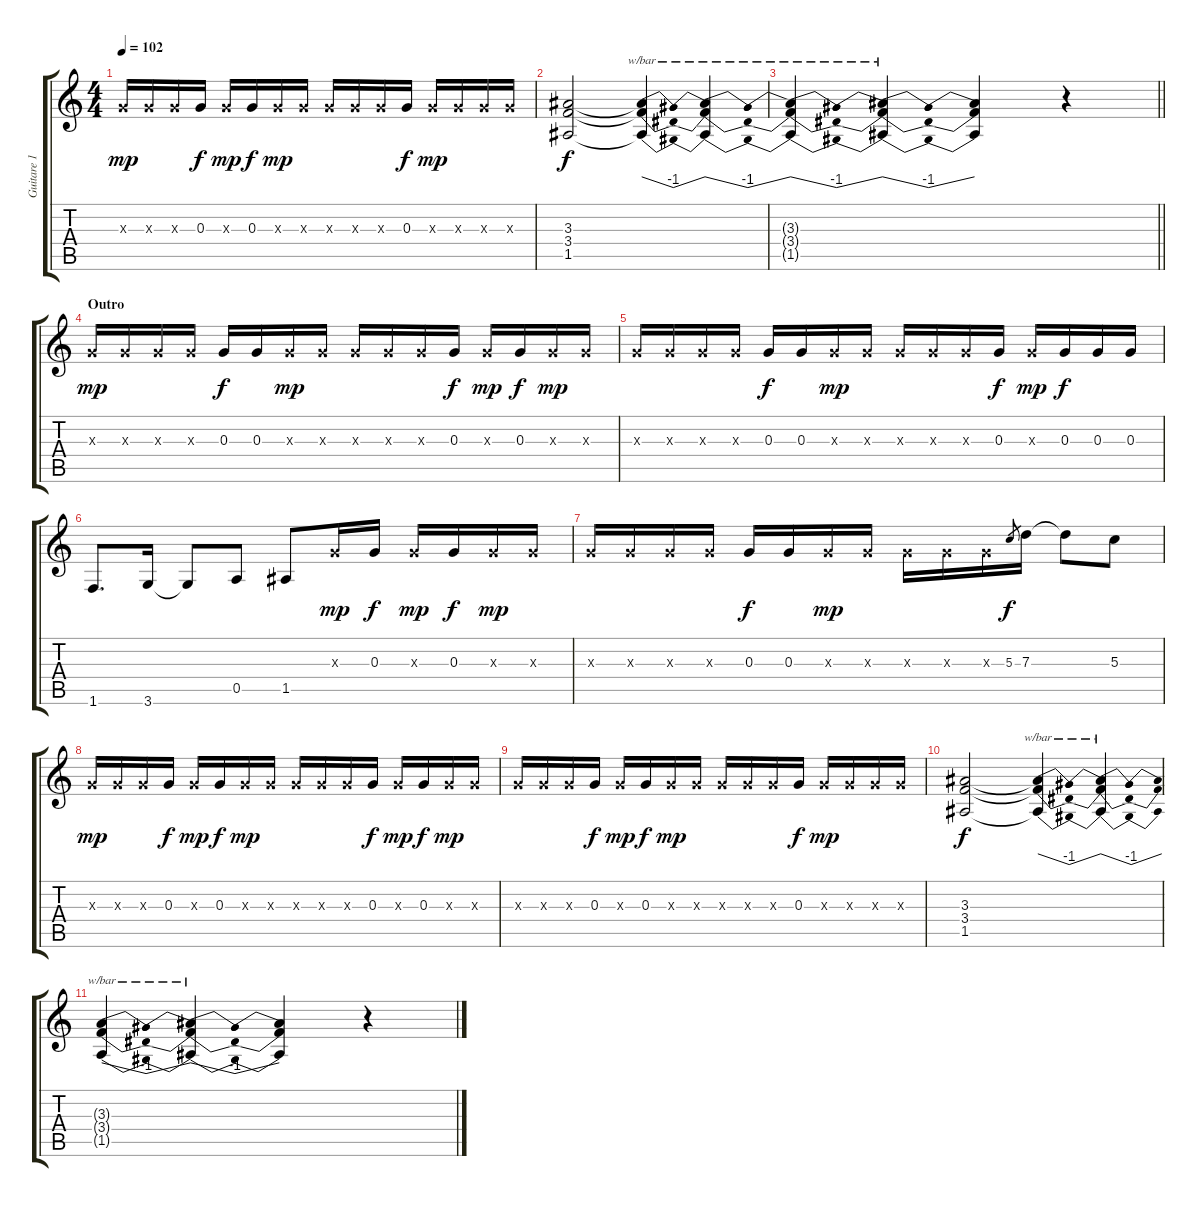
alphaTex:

\track ("Guitare 1" "Guitare 1") {instrument overdrivenguitar}
\staff {score tabs}
\tuning (E4 B3 G3 D3 A2 E2) {hide}
\ts (4 4)
\tempo 102
\clef g2
\ks c
0.3{x}.16{dy mp} 0.3{x}.16 0.3{x}.16 0.3.16{dy f} 0.3{x}.16{dy mp} 0.3.16{dy f} 0.3{x}.16{dy mp} 0.3{x}.16 0.3{x}.16 0.3{x}.16 0.3{x}.16 0.3.16{dy f} 0.3{x}.16{dy mp} 0.3{x}.16 0.3{x}.16 0.3{x}.16 |
(3.3 3.4 1.5).2{dy f} (3.3{t} 3.4{t} 1.5{t}).4{tbe (dip default 0 0 30 -4 60 0)} (3.3{t} 3.4{t} 1.5{t}).4{tbe (dip default 0 0 30 -4 60 0)} |
\barLineRight lightlight
(3.3{t} 3.4{t} 1.5{t}).4{tbe (dip default 0 0 30 -4 60 0)} (3.3{t} 3.4{t} 1.5{t}).4{tbe (dip default 0 0 30 -4 60 0)} (3.3{t} 3.4{t} 1.5{t}).4 r.4 |
\section ("" "Outro")
0.3{x}.16{dy mp} 0.3{x}.16 0.3{x}.16 0.3{x}.16 0.3.16{dy f} 0.3.16 0.3{x}.16{dy mp} 0.3{x}.16 0.3{x}.16 0.3{x}.16 0.3{x}.16 0.3.16{dy f} 0.3{x}.16{dy mp} 0.3.16{dy f} 0.3{x}.16{dy mp} 0.3{x}.16 |
0.3{x}.16 0.3{x}.16 0.3{x}.16 0.3{x}.16 0.3.16{dy f} 0.3.16 0.3{x}.16{dy mp} 0.3{x}.16 0.3{x}.16 0.3{x}.16 0.3{x}.16 0.3.16{dy f} 0.3{x}.16{dy mp} 0.3.16{dy f} 0.3.16 0.3.16 |
1.6.8{d} 3.6.16 3.6{t}.8 0.5.8 1.5.8 0.3{x}.16{dy mp} 0.3.16{dy f} 0.3{x}.16{dy mp} 0.3.16{dy f} 0.3{x}.16{dy mp} 0.3{x}.16 |
0.3{x}.16 0.3{x}.16 0.3{x}.16 0.3{x}.16 0.3.16{dy f} 0.3.16 0.3{x}.16{dy mp} 0.3{x}.16 0.3{x}.16 0.3{x}.16 0.3{x}.16 5.3.8{gr dy f} 7.3.16 7.3{t}.8 5.3.8 |
0.3{x}.16{dy mp} 0.3{x}.16 0.3{x}.16 0.3.16{dy f} 0.3{x}.16{dy mp} 0.3.16{dy f} 0.3{x}.16{dy mp} 0.3{x}.16 0.3{x}.16 0.3{x}.16 0.3{x}.16 0.3.16{dy f} 0.3{x}.16{dy mp} 0.3.16{dy f} 0.3{x}.16{dy mp} 0.3{x}.16 |
0.3{x}.16 0.3{x}.16 0.3{x}.16 0.3.16{dy f} 0.3{x}.16{dy mp} 0.3.16{dy f} 0.3{x}.16{dy mp} 0.3{x}.16 0.3{x}.16 0.3{x}.16 0.3{x}.16 0.3.16{dy f} 0.3{x}.16{dy mp} 0.3{x}.16 0.3{x}.16 0.3{x}.16 |
(3.3 3.4 1.5).2{dy f} (3.3{t} 3.4{t} 1.5{t}).4{tbe (dip default 0 0 30 -4 60 0)} (3.3{t} 3.4{t} 1.5{t}).4{tbe (dip default 0 0 30 -4 60 0)} |
(3.3{t} 3.4{t} 1.5{t}).4{tbe (dip default 0 0 30 -4 60 0)} (3.3{t} 3.4{t} 1.5{t}).4{tbe (dip default 0 0 30 -4 60 0)} (3.3{t} 3.4{t} 1.5{t}).4 r.4
